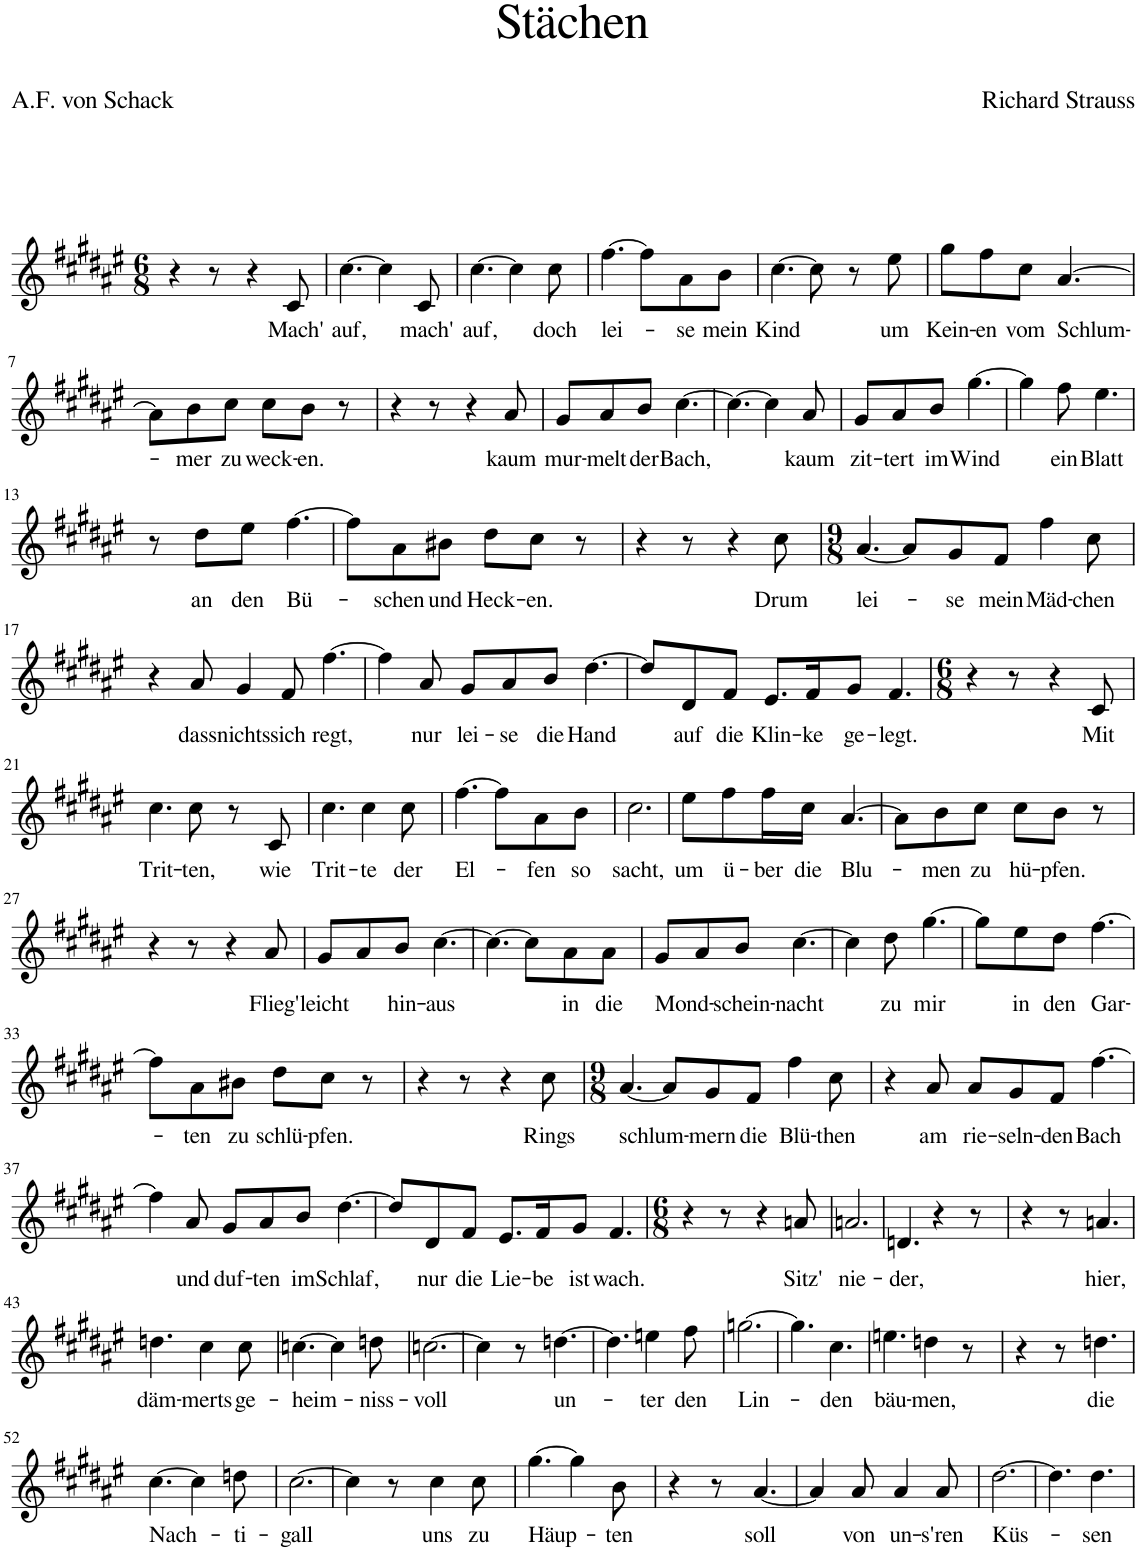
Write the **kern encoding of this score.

**kern	**text
*part1	*part1
*staff1	*staff1
*I"Piano	*
*I'Pno	*
*clefG2	*
*k[f#c#g#d#a#e#]	*
*M6/8	*
=1	=1
4r	.
8r	.
4r	.
!	!LO:LY:b
8c#/	Mach'
=2	=2
!	!LO:LY:b
[4.cc#\	auf,
4cc#\]	.
!	!LO:LY:b
8c#/	mach'
=3	=3
!	!LO:LY:b
[4.cc#\	auf,
4cc#\]	.
!	!LO:LY:b
8cc#\	doch
=4	=4
!	!LO:LY:b
[4.ff#\	lei-
8ff#\L]	.
!	!LO:LY:b
8a#\	-se
!	!LO:LY:b
8b\J	mein
=5	=5
!	!LO:LY:b
[4.cc#\	Kind
8cc#\]	.
8r	.
!	!LO:LY:b
8ee#\	um
=6	=6
!	!LO:LY:b
8gg#\L	Kein-
!	!LO:LY:b
8ff#\	-en
!	!LO:LY:b
8cc#\J	vom
!	!LO:LY:b
[4.a#/	Schlum-
!!LO:LB:g=z
=7	=7
8a#\L]	.
!	!LO:LY:b
8b\	-mer
!	!LO:LY:b
8cc#\J	zu
!	!LO:LY:b
8cc#\L	weck-
!	!LO:LY:b
8b\J	-en.
8r	.
=8	=8
4r	.
8r	.
4r	.
!	!LO:LY:b
8a#/	kaum
=9	=9
!	!LO:LY:b
8g#/L	mur-
!	!LO:LY:b
8a#/	-melt
!	!LO:LY:b
8b/J	der
!	!LO:LY:b
[4.cc#\	Bach,
=10	=10
4.cc#\_	.
4cc#\]	.
!	!LO:LY:b
8a#/	kaum
=11	=11
!	!LO:LY:b
8g#/L	zit-
!	!LO:LY:b
8a#/	-tert
!	!LO:LY:b
8b/J	im
!	!LO:LY:b
[4.gg#\	Wind
=12	=12
4gg#\]	.
!	!LO:LY:b
8ff#\	ein
!	!LO:LY:b
4.ee#\	Blatt
!!LO:LB:g=z
=13	=13
8r	.
!	!LO:LY:b
8dd#\L	an
!	!LO:LY:b
8ee#\J	den
!	!LO:LY:b
[4.ff#\	Bü-
=14	=14
8ff#\L]	.
!	!LO:LY:b
8a#\	-schen
!	!LO:LY:b
8b#X\J	und
!	!LO:LY:b
8dd#\L	Heck-
!	!LO:LY:b
8cc#\J	-en.
8r	.
=15	=15
4r	.
8r	.
4r	.
!	!LO:LY:b
8cc#\	Drum
=16	=16
*M9/8	*
!	!LO:LY:b
[4.a#/	lei-
8a#/L]	.
!	!LO:LY:b
8g#/	-se
!	!LO:LY:b
8f#/J	mein
!	!LO:LY:b
4ff#\	Mäd-
!	!LO:LY:b
8cc#\	-chen
!!LO:LB:g=z
=17	=17
4r	.
!	!LO:LY:b
8a#/	dass
!	!LO:LY:b
4g#/	nichts
!	!LO:LY:b
8f#/	sich
!	!LO:LY:b
[4.ff#\	regt,
=18	=18
4ff#\]	.
!	!LO:LY:b
8a#/	nur
!	!LO:LY:b
8g#/L	lei-
!	!LO:LY:b
8a#/	-se
!	!LO:LY:b
8b/J	die
!	!LO:LY:b
[4.dd#\	Hand
=19	=19
8dd#/L]	.
!	!LO:LY:b
8d#/	auf
!	!LO:LY:b
8f#/J	die
!	!LO:LY:b
8.e#/L	Klin-
!	!LO:LY:b
16f#/K	-ke
!	!LO:LY:b
8g#/J	ge-
!	!LO:LY:b
4.f#/	-legt.
=20	=20
*M6/8	*
4r	.
8r	.
4r	.
!	!LO:LY:b
8c#/	Mit
!!LO:LB:g=z
=21	=21
!	!LO:LY:b
4.cc#\	Trit-
!	!LO:LY:b
8cc#\	-ten,
8r	.
!	!LO:LY:b
8c#/	wie
=22	=22
!	!LO:LY:b
4.cc#\	Trit-
!	!LO:LY:b
4cc#\	-te
!	!LO:LY:b
8cc#\	der
=23	=23
!	!LO:LY:b
[4.ff#\	El-
8ff#\L]	.
!	!LO:LY:b
8a#\	-fen
!	!LO:LY:b
8b\J	so
=24	=24
!	!LO:LY:b
2.cc#\	sacht,
=25	=25
!	!LO:LY:b
8ee#\L	um
!	!LO:LY:b
8ff#\	ü-
!	!LO:LY:b
16ff#\L	-ber
!	!LO:LY:b
16cc#\JJ	die
!	!LO:LY:b
[4.a#/	Blu-
=26	=26
8a#\L]	.
!	!LO:LY:b
8b\	-men
!	!LO:LY:b
8cc#\J	zu
!	!LO:LY:b
8cc#\L	hü-
!	!LO:LY:b
8b\J	-pfen.
8r	.
!!LO:LB:g=z
=27	=27
4r	.
8r	.
4r	.
!	!LO:LY:b
8a#/	Flieg'
=28	=28
!	!LO:LY:b
8g#/L	leicht
8a#/	.
!	!LO:LY:b
8b/J	hin-
!	!LO:LY:b
[4.cc#\	-aus
=29	=29
4.cc#\_	.
8cc#\L]	.
!	!LO:LY:b
8a#\	in
!	!LO:LY:b
8a#\J	die
=30	=30
!	!LO:LY:b
8g#/L	Mond-
8a#/	.
!	!LO:LY:b
8b/J	-schein-
!	!LO:LY:b
[4.cc#\	-nacht
=31	=31
4cc#\]	.
!	!LO:LY:b
8dd#\	zu
!	!LO:LY:b
[4.gg#\	mir
=32	=32
8gg#\L]	.
!	!LO:LY:b
8ee#\	in
!	!LO:LY:b
8dd#\J	den
!	!LO:LY:b
[4.ff#\	Gar-
!!LO:LB:g=z
=33	=33
8ff#\L]	.
!	!LO:LY:b
8a#\	-ten
!	!LO:LY:b
8b#X\J	zu
!	!LO:LY:b
8dd#\L	schlü-
!	!LO:LY:b
8cc#\J	-pfen.
8r	.
=34	=34
4r	.
8r	.
4r	.
!	!LO:LY:b
8cc#\	Rings
=35	=35
*M9/8	*
!	!LO:LY:b
[4.a#/	schlum-
8a#/L]	.
!	!LO:LY:b
8g#/	-mern
!	!LO:LY:b
8f#/J	die
!	!LO:LY:b
4ff#\	Blü-
!	!LO:LY:b
8cc#\	-then
=36	=36
4r	.
!	!LO:LY:b
8a#/	am
!	!LO:LY:b
8a#/L	rie-
!	!LO:LY:b
8g#/	-seln-
!	!LO:LY:b
8f#/J	-den
!	!LO:LY:b
[4.ff#\	Bach
!!LO:LB:g=z
=37	=37
4ff#\]	.
!	!LO:LY:b
8a#/	und
!	!LO:LY:b
8g#/L	duf-
!	!LO:LY:b
8a#/	-ten
!	!LO:LY:b
8b/J	im
!	!LO:LY:b
[4.dd#\	Schlaf,
=38	=38
8dd#/L]	.
!	!LO:LY:b
8d#/	nur
!	!LO:LY:b
8f#/J	die
!	!LO:LY:b
8.e#/L	Lie-
!	!LO:LY:b
16f#/K	-be
!	!LO:LY:b
8g#/J	ist
!	!LO:LY:b
4.f#/	wach.
=39	=39
*M6/8	*
4r	.
8r	.
4r	.
!	!LO:LY:b
8an/	Sitz'
=40	=40
!	!LO:LY:b
2.an/	nie-
=41	=41
!	!LO:LY:b
4.dn/	-der,
4r	.
8r	.
=42	=42
4r	.
8r	.
!	!LO:LY:b
4.an/	hier,
!!LO:LB:g=z
=43	=43
!	!LO:LY:b
4.ddn\	däm-
!	!LO:LY:b
4cc#\	-merts
!	!LO:LY:b
8cc#\	ge-
=44	=44
!	!LO:LY:b
[4.ccn\	-heim-
4cc\]	.
!	!LO:LY:b
8ddn\	-niss-
=45	=45
!	!LO:LY:b
[2.ccn\	-voll
=46	=46
4cc\]	.
8r	.
!	!LO:LY:b
[4.ddn\	un-
=47	=47
4.dd\]	.
!	!LO:LY:b
4een\	-ter
!	!LO:LY:b
8ff#\	den
=48	=48
!	!LO:LY:b
[2.ggn\	Lin-
=49	=49
4.gg\]	.
!	!LO:LY:b
4.cc#\	-den
=50	=50
!	!LO:LY:b
4.een\	bäu-
!	!LO:LY:b
4ddn\	-men,
8r	.
=51	=51
4r	.
8r	.
!	!LO:LY:b
4.ddn\	die
!!LO:LB:g=z
=52	=52
!	!LO:LY:b
[4.cc#\	Nach-
4cc#\]	.
!	!LO:LY:b
8ddn\	-ti-
=53	=53
!	!LO:LY:b
[2.cc#\	-gall
=54	=54
4cc#\]	.
8r	.
!	!LO:LY:b
4cc#\	uns
!	!LO:LY:b
8cc#\	zu
=55	=55
!	!LO:LY:b
[4.gg#\	Häup-
4gg#\]	.
!	!LO:LY:b
8b\	-ten
=56	=56
4r	.
8r	.
!	!LO:LY:b
[4.a#/	soll
=57	=57
4a#/]	.
!	!LO:LY:b
8a#/	von
!	!LO:LY:b
4a#/	un-
!	!LO:LY:b
8a#/	-s'ren
=58	=58
!	!LO:LY:b
[2.dd#\	Küs-
=59	=59
4.dd#\]	.
!	!LO:LY:b
4.dd#\	-sen
=	=
*-	*-
